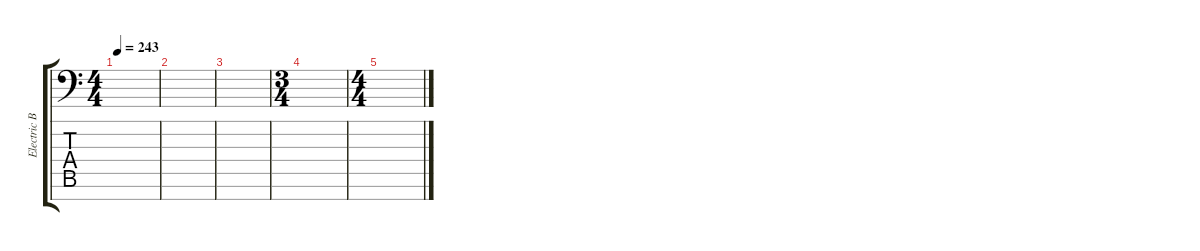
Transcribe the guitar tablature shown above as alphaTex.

\track ("Electric Bass (finger)" "Electric B") {instrument overdrivenguitar}
\staff {score tabs}
\tuning (G2 D2 A1 E1 B0 C-1 C-1) {hide}
\ts (4 4)
\tempo 243
\clef f4
\ks c
|
|
|
\ts (3 4)
|
\ts (4 4)
